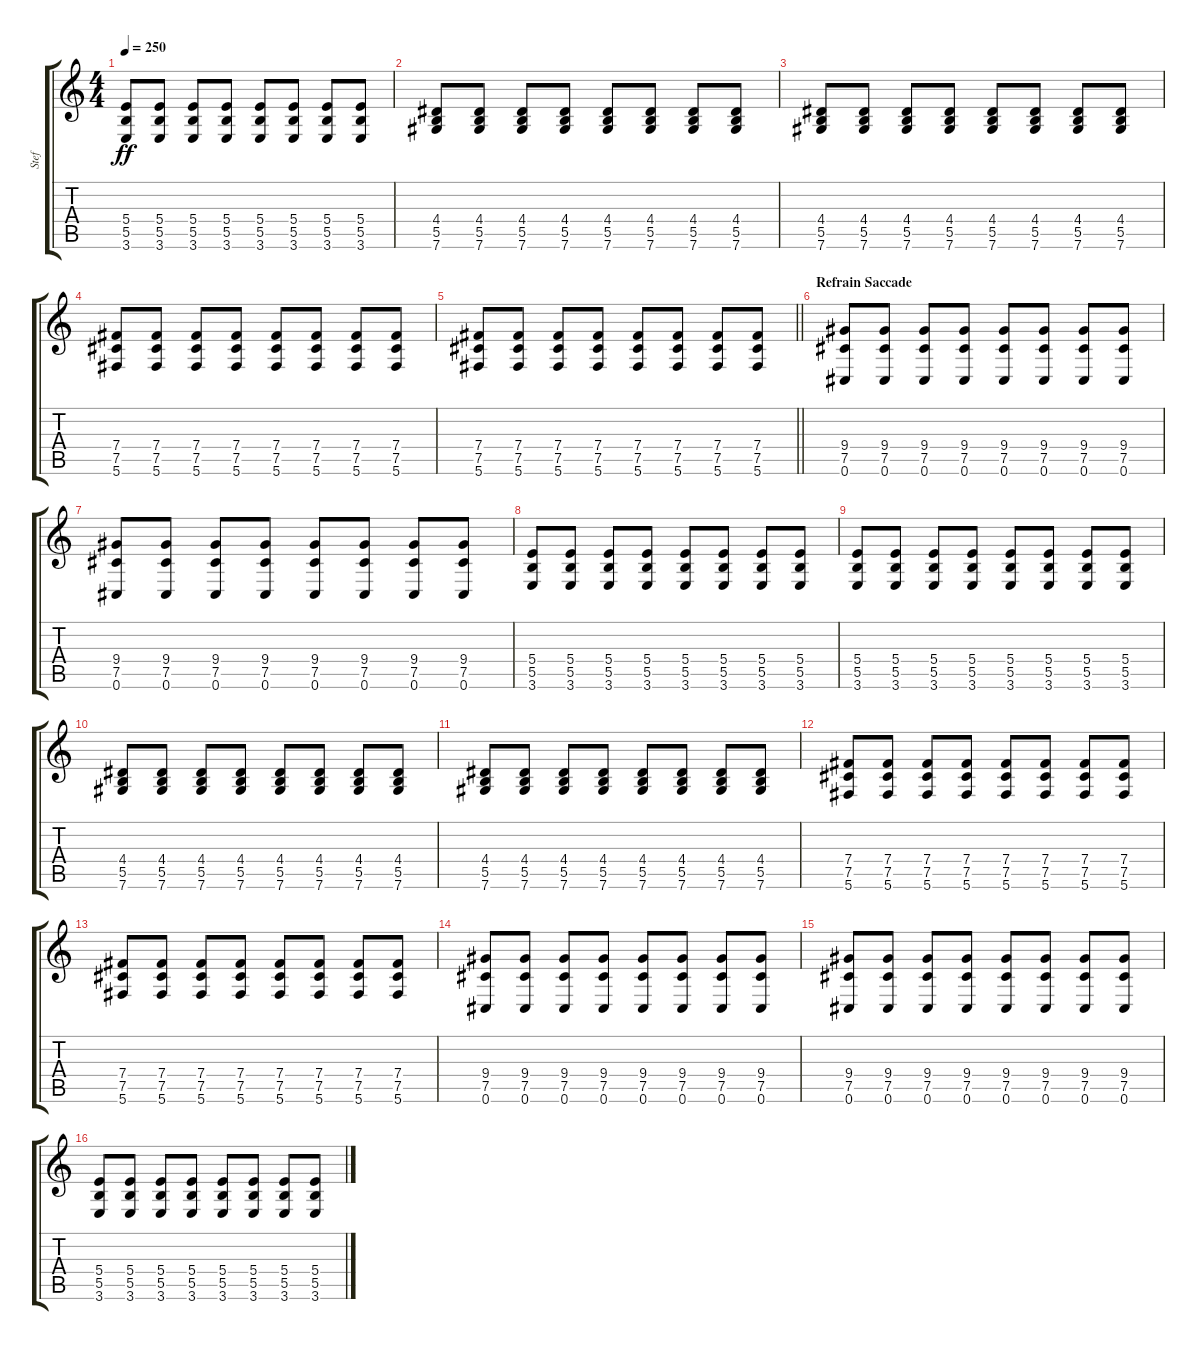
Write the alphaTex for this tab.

\track ("Stef" "Stef") {instrument distortionguitar}
\staff {score tabs}
\tuning (Db4 Ab3 E3 B2 Gb2 Db2) {hide}
\ts (4 4)
\tempo 250
\clef g2
\ks c
(5.4 5.5 3.6).8{dy ff} (5.4 5.5 3.6).8 (5.4 5.5 3.6).8 (5.4 5.5 3.6).8 (5.4 5.5 3.6).8 (5.4 5.5 3.6).8 (5.4 5.5 3.6).8 (5.4 5.5 3.6).8 |
(4.4 5.5 7.6).8 (4.4 5.5 7.6).8 (4.4 5.5 7.6).8 (4.4 5.5 7.6).8 (4.4 5.5 7.6).8 (4.4 5.5 7.6).8 (4.4 5.5 7.6).8 (4.4 5.5 7.6).8 |
(4.4 5.5 7.6).8 (4.4 5.5 7.6).8 (4.4 5.5 7.6).8 (4.4 5.5 7.6).8 (4.4 5.5 7.6).8 (4.4 5.5 7.6).8 (4.4 5.5 7.6).8 (4.4 5.5 7.6).8 |
(7.4 7.5 5.6).8 (7.4 7.5 5.6).8 (7.4 7.5 5.6).8 (7.4 7.5 5.6).8 (7.4 7.5 5.6).8 (7.4 7.5 5.6).8 (7.4 7.5 5.6).8 (7.4 7.5 5.6).8 |
\barLineRight lightlight
(7.4 7.5 5.6).8 (7.4 7.5 5.6).8 (7.4 7.5 5.6).8 (7.4 7.5 5.6).8 (7.4 7.5 5.6).8 (7.4 7.5 5.6).8 (7.4 7.5 5.6).8 (7.4 7.5 5.6).8 |
\section ("" "Refrain Saccade")
(9.4 7.5 0.6).8 (9.4 7.5 0.6).8 (9.4 7.5 0.6).8 (9.4 7.5 0.6).8 (9.4 7.5 0.6).8 (9.4 7.5 0.6).8 (9.4 7.5 0.6).8 (9.4 7.5 0.6).8 |
(9.4 7.5 0.6).8 (9.4 7.5 0.6).8 (9.4 7.5 0.6).8 (9.4 7.5 0.6).8 (9.4 7.5 0.6).8 (9.4 7.5 0.6).8 (9.4 7.5 0.6).8 (9.4 7.5 0.6).8 |
(5.4 5.5 3.6).8 (5.4 5.5 3.6).8 (5.4 5.5 3.6).8 (5.4 5.5 3.6).8 (5.4 5.5 3.6).8 (5.4 5.5 3.6).8 (5.4 5.5 3.6).8 (5.4 5.5 3.6).8 |
(5.4 5.5 3.6).8 (5.4 5.5 3.6).8 (5.4 5.5 3.6).8 (5.4 5.5 3.6).8 (5.4 5.5 3.6).8 (5.4 5.5 3.6).8 (5.4 5.5 3.6).8 (5.4 5.5 3.6).8 |
(4.4 5.5 7.6).8 (4.4 5.5 7.6).8 (4.4 5.5 7.6).8 (4.4 5.5 7.6).8 (4.4 5.5 7.6).8 (4.4 5.5 7.6).8 (4.4 5.5 7.6).8 (4.4 5.5 7.6).8 |
(4.4 5.5 7.6).8 (4.4 5.5 7.6).8 (4.4 5.5 7.6).8 (4.4 5.5 7.6).8 (4.4 5.5 7.6).8 (4.4 5.5 7.6).8 (4.4 5.5 7.6).8 (4.4 5.5 7.6).8 |
(7.4 7.5 5.6).8 (7.4 7.5 5.6).8 (7.4 7.5 5.6).8 (7.4 7.5 5.6).8 (7.4 7.5 5.6).8 (7.4 7.5 5.6).8 (7.4 7.5 5.6).8 (7.4 7.5 5.6).8 |
(7.4 7.5 5.6).8 (7.4 7.5 5.6).8 (7.4 7.5 5.6).8 (7.4 7.5 5.6).8 (7.4 7.5 5.6).8 (7.4 7.5 5.6).8 (7.4 7.5 5.6).8 (7.4 7.5 5.6).8 |
(9.4 7.5 0.6).8 (9.4 7.5 0.6).8 (9.4 7.5 0.6).8 (9.4 7.5 0.6).8 (9.4 7.5 0.6).8 (9.4 7.5 0.6).8 (9.4 7.5 0.6).8 (9.4 7.5 0.6).8 |
(9.4 7.5 0.6).8 (9.4 7.5 0.6).8 (9.4 7.5 0.6).8 (9.4 7.5 0.6).8 (9.4 7.5 0.6).8 (9.4 7.5 0.6).8 (9.4 7.5 0.6).8 (9.4 7.5 0.6).8 |
(5.4 5.5 3.6).8 (5.4 5.5 3.6).8 (5.4 5.5 3.6).8 (5.4 5.5 3.6).8 (5.4 5.5 3.6).8 (5.4 5.5 3.6).8 (5.4 5.5 3.6).8 (5.4 5.5 3.6).8
